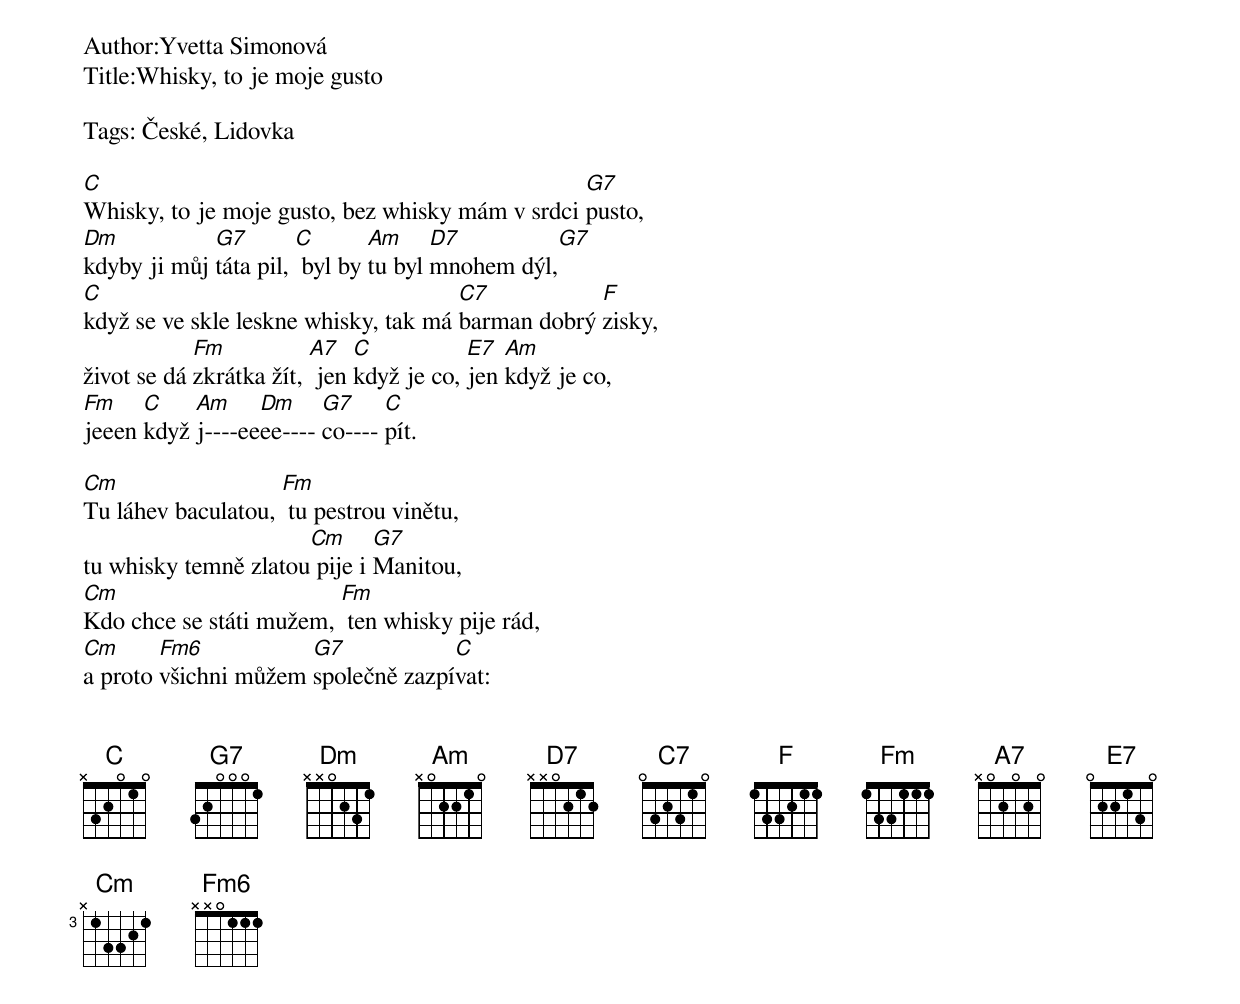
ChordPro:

Author:Yvetta Simonová
Title:Whisky, to je moje gusto

Tags: České, Lidovka

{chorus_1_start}
[C]Whisky, to je moje gusto, bez whisky mám v srdci [G7]pusto,
[Dm]kdyby ji můj [G7]táta pil, [C] byl by [Am]tu byl [D7]mnohem dýl,[G7]
[C]když se ve skle leskne whisky, tak má [C7]barman dobrý [F]zisky,
život se dá [Fm]zkrátka žít, [A7] jen [C]když je co, [E7]jen [Am]když je co,
[Fm]jeeen [C]když [Am]j----ee[Dm]ee---- [G7]co---- [C]pít.
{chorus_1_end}

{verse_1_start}
[Cm]Tu láhev baculatou, [Fm] tu pestrou vinětu,
tu whisky temně zlatou[Cm] pije i [G7]Manitou,
[Cm]Kdo chce se státi mužem, [Fm] ten whisky pije rád,
[Cm]a proto [Fm6]všichni můžem [G7]společně zazpí[C]vat:
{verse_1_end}


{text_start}
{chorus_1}
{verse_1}
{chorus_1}
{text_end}
